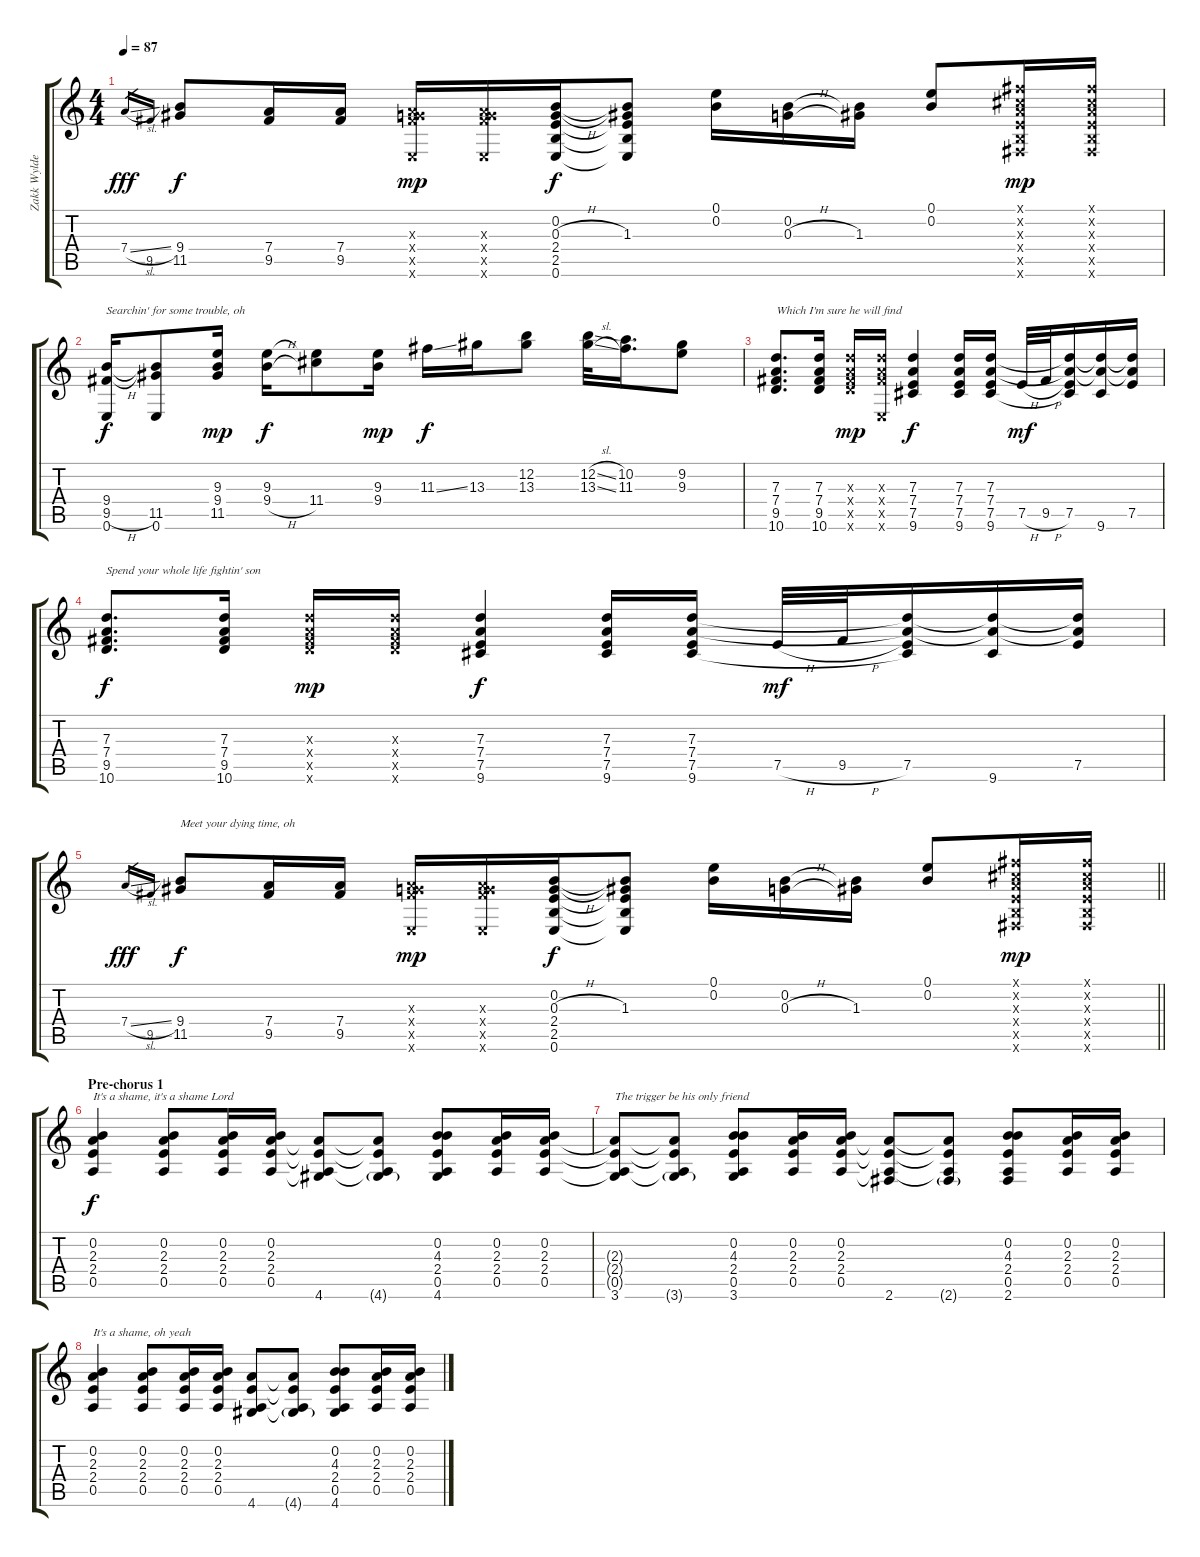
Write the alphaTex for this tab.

\track ("Zakk Wylde" "Zakk Wylde") {instrument acousticguitarsteel}
\staff {score tabs}
\tuning (E4 B3 G3 D3 A2 E2) {hide}
\ts (4 4)
\tempo 87
\clef g2
\ks c
7.4{sl}.16{gr dy fff} 9.5.16{gr} (9.4 11.5).8{dy f} (7.4 9.5).16 (7.4 9.5).16 (0.3{x} 7.4{x} 9.5{x} 0.6{x}).16{dy mp} (0.3{x} 7.4{x} 9.5{x} 0.6{x}).16 (0.2 0.3{h} 2.4 2.5 0.6).16{dy f} (0.2{t} 1.3 2.4{t} 2.5{t} 0.6{t}).8 (0.1 0.2).16 (0.2 0.3{h}).16 (0.2{t} 1.3).16 (0.1 0.2).8 (2.1{x} 2.2{x} 2.3{x} 2.4{x} 2.5{x} 2.6{x}).16{dy mp} (2.1{x} 2.2{x} 2.3{x} 2.4{x} 2.5{x} 2.6{x}).16 |
(9.4 9.5{h} 0.6).16{txt "Searchin' for some trouble, oh" dy f} (9.4{t} 11.5 0.6).8 (9.3 9.4 11.5).16{dy mp} (9.3 9.4{h}).16{dy f} (9.3{t} 11.4).8 (9.3 9.4).16{dy mp} 11.3{ss}.16{dy f} 13.3.16 (12.2 13.3).8 (12.2{sl} 13.3{sl}).32 (10.2 11.3).16{d} (9.2 9.3).8 |
(7.3 7.4 9.5 10.6).8{d txt "Which I'm sure he will find"} (7.3 7.4 9.5 10.6).16 (7.3{x} 7.4{x} 9.5{x} 10.6{x}).16{dy mp} (7.3{x} 7.4{x} 9.5{x} 0.6{x}).16 (7.3 7.4 7.5 9.6).4{dy f} (7.3 7.4 7.5 9.6).16 (7.3 7.4 7.5 9.6).16 7.5{h}.32{dy mf} 9.5{h}.32 (7.3{t} 7.4{t} 7.5 9.6{t}).16 (7.3{t} 7.4{t} 9.6).16 (7.3{t} 7.4{t} 7.5).16 |
(7.3 7.4 9.5 10.6).8{d txt "Spend your whole life fightin' son" dy f} (7.3 7.4 9.5 10.6).16 (7.3{x} 7.4{x} 9.5{x} 10.6{x}).16{dy mp} (7.3{x} 7.4{x} 9.5{x} 10.6{x}).16 (7.3 7.4 7.5 9.6).4{dy f} (7.3 7.4 7.5 9.6).16 (7.3 7.4 7.5 9.6).16 7.5{h}.32{dy mf} 9.5{h}.32 (7.3{t} 7.4{t} 7.5 9.6{t}).16 (7.3{t} 7.4{t} 9.6).16 (7.3{t} 7.4{t} 7.5).16 |
\barLineRight lightlight
7.4{sl}.16{gr dy fff} 9.5.16{gr} (9.4 11.5).8{txt "Meet your dying time, oh" dy f} (7.4 9.5).16 (7.4 9.5).16 (0.3{x} 7.4{x} 9.5{x} 0.6{x}).16{dy mp} (0.3{x} 7.4{x} 9.5{x} 0.6{x}).16 (0.2 0.3{h} 2.4 2.5 0.6).16{dy f} (0.2{t} 1.3 2.4{t} 2.5{t} 0.6{t}).8 (0.1 0.2).16 (0.2 0.3{h}).16 (0.2{t} 1.3).16 (0.1 0.2).8 (2.1{x} 2.2{x} 2.3{x} 2.4{x} 2.5{x} 2.6{x}).16{dy mp} (2.1{x} 2.2{x} 2.3{x} 2.4{x} 2.5{x} 2.6{x}).16 |
\section ("" "Pre-chorus 1")
(0.2 2.3 2.4 0.5).4{txt "It's a shame, it's a shame Lord" dy f} (0.2 2.3 2.4 0.5).8 (0.2 2.3 2.4 0.5).16 (0.2 2.3 2.4 0.5).16 (2.3{t} 2.4{t} 0.5{t} 4.6).8 (2.3{t} 2.4{t} 0.5{t} 4.6{g}).8 (0.2 4.3 2.4 0.5 4.6).8 (0.2 2.3 2.4 0.5).16 (0.2 2.3 2.4 0.5).16 |
(2.3{t} 2.4{t} 0.5{t} 3.6).8{txt "The trigger be his only friend"} (2.3{t} 2.4{t} 0.5{t} 3.6{g}).8 (0.2 4.3 2.4 0.5 3.6).8 (0.2 2.3 2.4 0.5).16 (0.2 2.3 2.4 0.5).16 (2.3{t} 2.4{t} 0.5{t} 2.6).8 (2.3{t} 2.4{t} 0.5{t} 2.6{g}).8 (0.2 4.3 2.4 0.5 2.6).8 (0.2 2.3 2.4 0.5).16 (0.2 2.3 2.4 0.5).16 |
(0.2 2.3 2.4 0.5).4{txt "It's a shame, oh yeah"} (0.2 2.3 2.4 0.5).8 (0.2 2.3 2.4 0.5).16 (0.2 2.3 2.4 0.5).16 (2.3{t} 2.4{t} 0.5{t} 4.6).8 (2.3{t} 2.4{t} 0.5{t} 4.6{g}).8 (0.2 4.3 2.4 0.5 4.6).8 (0.2 2.3 2.4 0.5).16 (0.2 2.3 2.4 0.5).16
